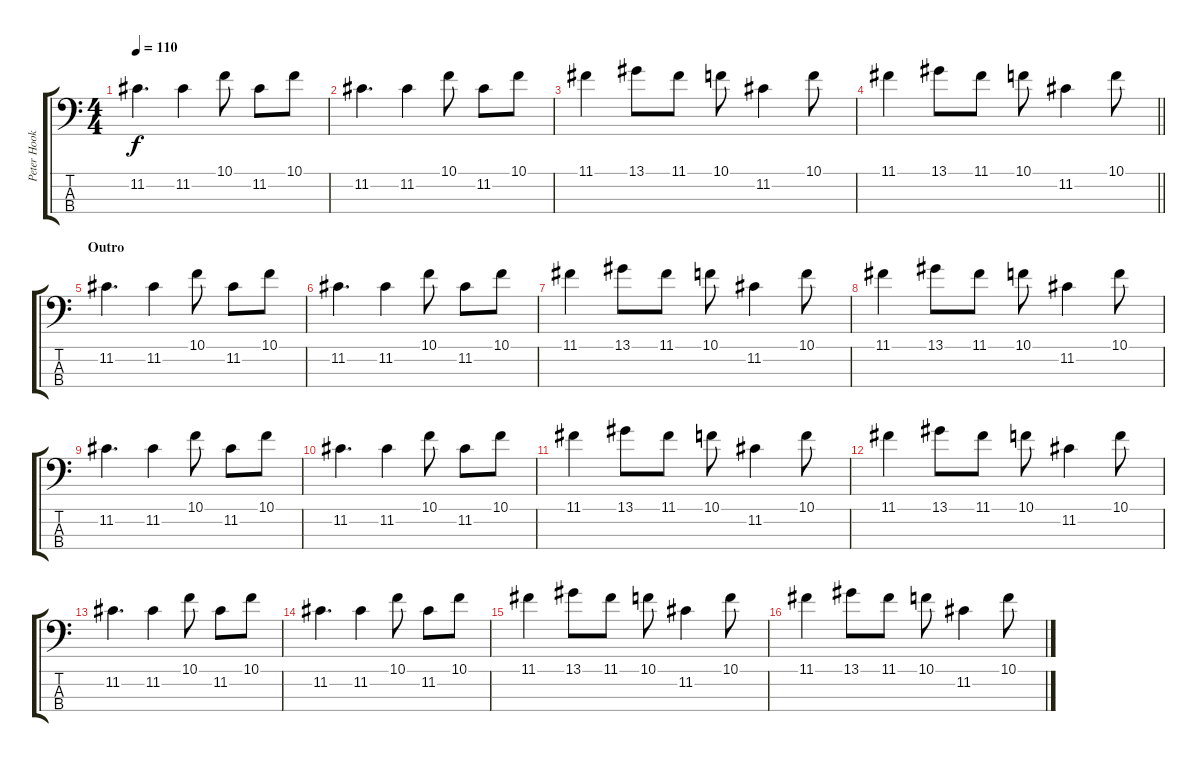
\track ("Peter Hook Bass" "Peter Hook") {instrument electricbasspick}
\staff {score tabs}
\tuning (G2 D2 A1 E1) {hide}
\ts (4 4)
\tempo 110
\clef f4
\ks c
11.2.4{d dy f} 11.2.4 10.1.8 11.2.8 10.1.8 |
11.2.4{d} 11.2.4 10.1.8 11.2.8 10.1.8 |
11.1.4 13.1.8 11.1.8 10.1.8 11.2.4 10.1.8 |
\barLineRight lightlight
11.1.4 13.1.8 11.1.8 10.1.8 11.2.4 10.1.8 |
\section ("" "Outro")
11.2.4{d} 11.2.4 10.1.8 11.2.8 10.1.8 |
11.2.4{d} 11.2.4 10.1.8 11.2.8 10.1.8 |
11.1.4 13.1.8 11.1.8 10.1.8 11.2.4 10.1.8 |
11.1.4 13.1.8 11.1.8 10.1.8 11.2.4 10.1.8 |
11.2.4{d} 11.2.4 10.1.8 11.2.8 10.1.8 |
11.2.4{d} 11.2.4 10.1.8 11.2.8 10.1.8 |
11.1.4 13.1.8 11.1.8 10.1.8 11.2.4 10.1.8 |
11.1.4 13.1.8 11.1.8 10.1.8 11.2.4 10.1.8 |
11.2.4{d} 11.2.4 10.1.8 11.2.8 10.1.8 |
11.2.4{d} 11.2.4 10.1.8 11.2.8 10.1.8 |
11.1.4 13.1.8 11.1.8 10.1.8 11.2.4 10.1.8 |
11.1.4 13.1.8 11.1.8 10.1.8 11.2.4 10.1.8
